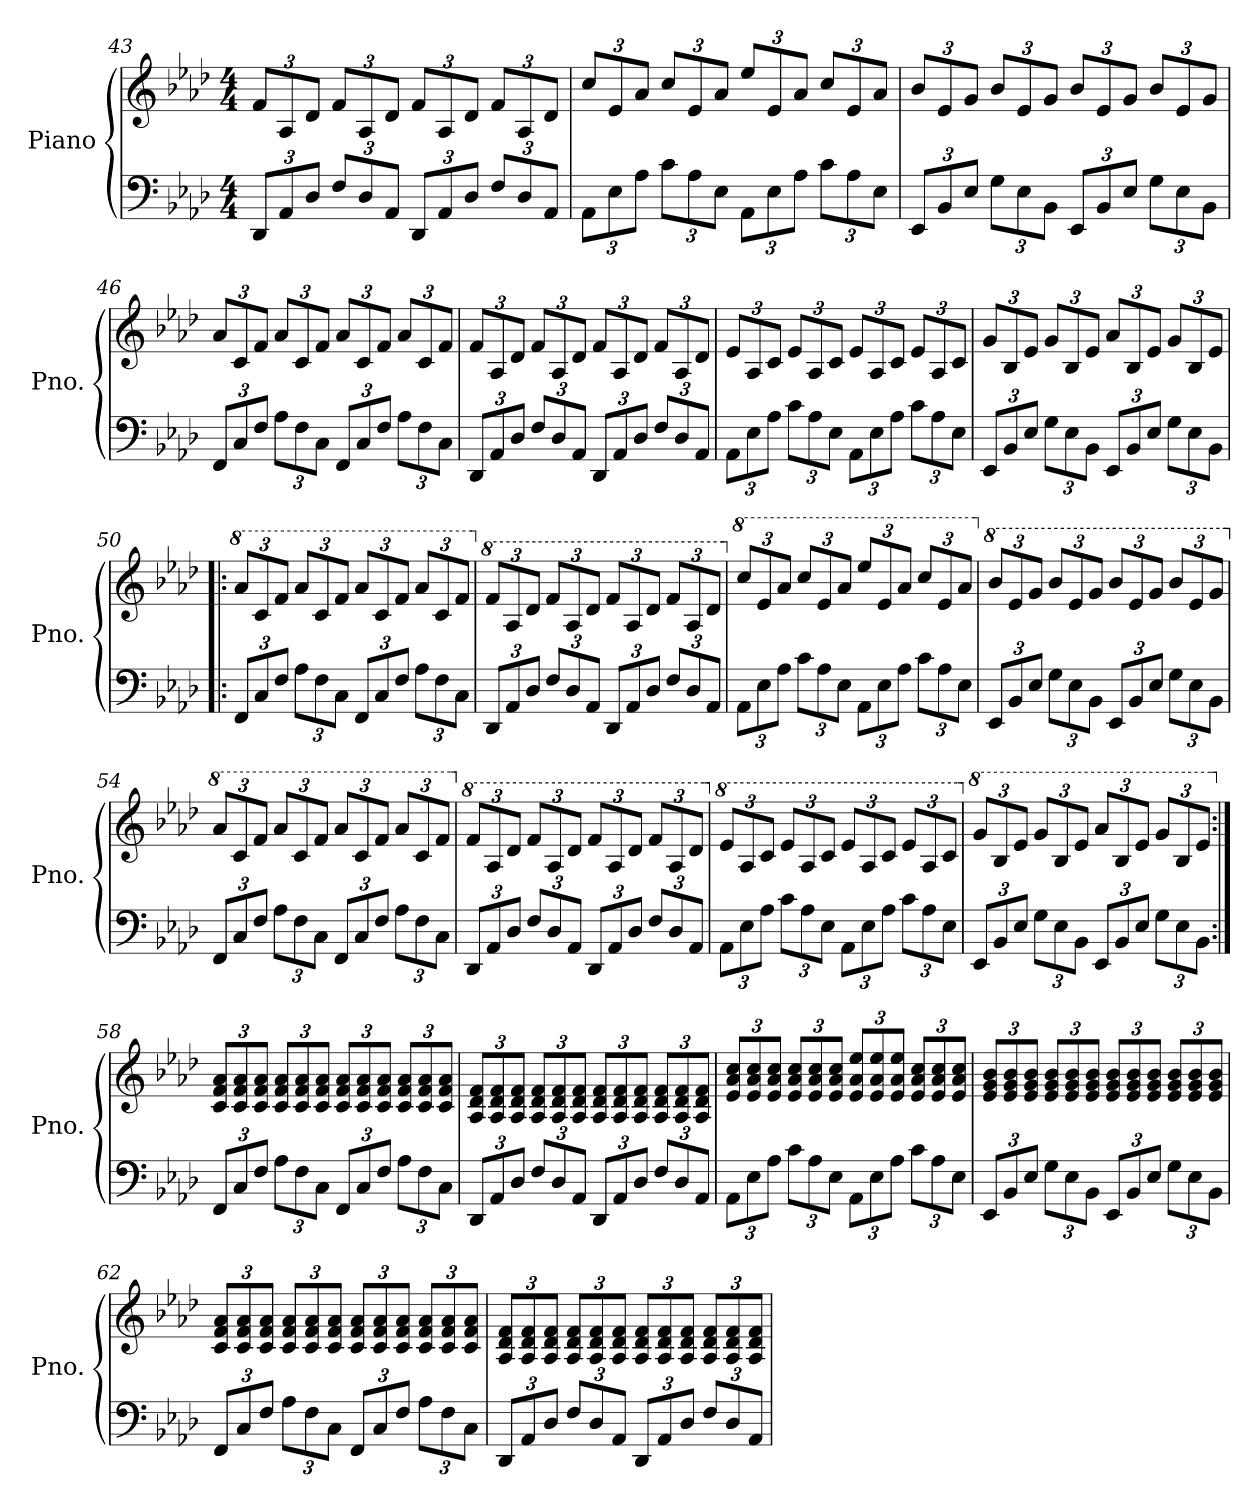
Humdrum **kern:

**kern	**kern
*part1	*part1
*staff2	*staff1
*I"Piano	*
*I'Pno.	*
!!LO:PB:g=z
*clefF4	*clefG2
*k[b-e-a-d-]	*k[b-e-a-d-]
*M4/4	*M4/4
*Xbrackettup	*Xbrackettup
=43	=43
12DD-/L	12f/L
12AA-/	12A-/
12D-/J	12d-/J
12F/L	12f/L
12D-/	12A-/
12AA-/J	12d-/J
12DD-/L	12f/L
12AA-/	12A-/
12D-/J	12d-/J
12F/L	12f/L
12D-/	12A-/
12AA-/J	12d-/J
=44	=44
12AA-\L	12cc/L
12E-\	12e-/
12A-\J	12a-/J
12c\L	12cc/L
12A-\	12e-/
12E-\J	12a-/J
12AA-\L	12ee-/L
12E-\	12e-/
12A-\J	12a-/J
12c\L	12cc/L
12A-\	12e-/
12E-\J	12a-/J
=45	=45
12EE-/L	12b-/L
12BB-/	12e-/
12E-/J	12g/J
12G\L	12b-/L
12E-\	12e-/
12BB-\J	12g/J
12EE-/L	12b-/L
12BB-/	12e-/
12E-/J	12g/J
12G\L	12b-/L
12E-\	12e-/
12BB-\J	12g/J
!!LO:LB:g=z
=46	=46
12FF/L	12a-/L
12C/	12c/
12F/J	12f/J
12A-\L	12a-/L
12F\	12c/
12C\J	12f/J
12FF/L	12a-/L
12C/	12c/
12F/J	12f/J
12A-\L	12a-/L
12F\	12c/
12C\J	12f/J
=47	=47
12DD-/L	12f/L
12AA-/	12A-/
12D-/J	12d-/J
12F/L	12f/L
12D-/	12A-/
12AA-/J	12d-/J
12DD-/L	12f/L
12AA-/	12A-/
12D-/J	12d-/J
12F/L	12f/L
12D-/	12A-/
12AA-/J	12d-/J
=48	=48
12AA-\L	12e-/L
12E-\	12A-/
12A-\J	12c/J
12c\L	12e-/L
12A-\	12A-/
12E-\J	12c/J
12AA-\L	12e-/L
12E-\	12A-/
12A-\J	12c/J
12c\L	12e-/L
12A-\	12A-/
12E-\J	12c/J
!!LO:LB:g=z
=49	=49
12EE-/L	12g/L
12BB-/	12B-/
12E-/J	12e-/J
12G\L	12g/L
12E-\	12B-/
12BB-\J	12e-/J
12EE-/L	12a-/L
12BB-/	12B-/
12E-/J	12e-/J
12G\L	12g/L
12E-\	12B-/
12BB-\J	12e-/J
=50!|:	=50!|:
*	*8va
12FF/L	12aa-/L
12C/	12cc/
12F/J	12ff/J
12A-\L	12aa-/L
12F\	12cc/
12C\J	12ff/J
12FF/L	12aa-/L
12C/	12cc/
12F/J	12ff/J
12A-\L	12aa-/L
12F\	12cc/
12C\J	12ff/J
=51	=51
*	*X8va
*	*8va
12DD-/L	12ff/L
12AA-/	12a-/
12D-/J	12dd-/J
12F/L	12ff/L
12D-/	12a-/
12AA-/J	12dd-/J
12DD-/L	12ff/L
12AA-/	12a-/
12D-/J	12dd-/J
12F/L	12ff/L
12D-/	12a-/
12AA-/J	12dd-/J
!!LO:LB:g=z
=52	=52
*	*X8va
*	*8va
12AA-\L	12ccc/L
12E-\	12ee-/
12A-\J	12aa-/J
12c\L	12ccc/L
12A-\	12ee-/
12E-\J	12aa-/J
12AA-\L	12eee-/L
12E-\	12ee-/
12A-\J	12aa-/J
12c\L	12ccc/L
12A-\	12ee-/
12E-\J	12aa-/J
=53	=53
*	*X8va
*	*8va
12EE-/L	12bb-/L
12BB-/	12ee-/
12E-/J	12gg/J
12G\L	12bb-/L
12E-\	12ee-/
12BB-\J	12gg/J
12EE-/L	12bb-/L
12BB-/	12ee-/
12E-/J	12gg/J
12G\L	12bb-/L
12E-\	12ee-/
12BB-\J	12gg/J
=54	=54
*	*X8va
*	*8va
12FF/L	12aa-/L
12C/	12cc/
12F/J	12ff/J
12A-\L	12aa-/L
12F\	12cc/
12C\J	12ff/J
12FF/L	12aa-/L
12C/	12cc/
12F/J	12ff/J
12A-\L	12aa-/L
12F\	12cc/
12C\J	12ff/J
!!LO:LB:g=z
=55	=55
*	*X8va
*	*8va
12DD-/L	12ff/L
12AA-/	12a-/
12D-/J	12dd-/J
12F/L	12ff/L
12D-/	12a-/
12AA-/J	12dd-/J
12DD-/L	12ff/L
12AA-/	12a-/
12D-/J	12dd-/J
12F/L	12ff/L
12D-/	12a-/
12AA-/J	12dd-/J
=56	=56
*	*X8va
*	*8va
12AA-\L	12ee-/L
12E-\	12a-/
12A-\J	12cc/J
12c\L	12ee-/L
12A-\	12a-/
12E-\J	12cc/J
12AA-\L	12ee-/L
12E-\	12a-/
12A-\J	12cc/J
12c\L	12ee-/L
12A-\	12a-/
12E-\J	12cc/J
=57	=57
*	*X8va
*	*8va
12EE-/L	12gg/L
12BB-/	12b-/
12E-/J	12ee-/J
12G\L	12gg/L
12E-\	12b-/
12BB-\J	12ee-/J
12EE-/L	12aa-/L
12BB-/	12b-/
12E-/J	12ee-/J
12G\L	12gg/L
12E-\	12b-/
12BB-\J	12ee-/J
!!LO:PB:g=z
=58:|!	=58:|!
*	*X8va
12FF/L	12c/ 12f/ 12a-/L
12C/	12c/ 12f/ 12a-/
12F/J	12c/ 12f/ 12a-/J
12A-\L	12c/ 12f/ 12a-/L
12F\	12c/ 12f/ 12a-/
12C\J	12c/ 12f/ 12a-/J
12FF/L	12c/ 12f/ 12a-/L
12C/	12c/ 12f/ 12a-/
12F/J	12c/ 12f/ 12a-/J
12A-\L	12c/ 12f/ 12a-/L
12F\	12c/ 12f/ 12a-/
12C\J	12c/ 12f/ 12a-/J
=59	=59
12DD-/L	12A-/ 12d-/ 12f/L
12AA-/	12A-/ 12d-/ 12f/
12D-/J	12A-/ 12d-/ 12f/J
12F/L	12A-/ 12d-/ 12f/L
12D-/	12A-/ 12d-/ 12f/
12AA-/J	12A-/ 12d-/ 12f/J
12DD-/L	12A-/ 12d-/ 12f/L
12AA-/	12A-/ 12d-/ 12f/
12D-/J	12A-/ 12d-/ 12f/J
12F/L	12A-/ 12d-/ 12f/L
12D-/	12A-/ 12d-/ 12f/
12AA-/J	12A-/ 12d-/ 12f/J
=60	=60
12AA-\L	12e-/ 12a-/ 12cc/L
12E-\	12e-/ 12a-/ 12cc/
12A-\J	12e-/ 12a-/ 12cc/J
12c\L	12e-/ 12a-/ 12cc/L
12A-\	12e-/ 12a-/ 12cc/
12E-\J	12e-/ 12a-/ 12cc/J
12AA-\L	12e-/ 12a-/ 12ee-/L
12E-\	12e-/ 12a-/ 12ee-/
12A-\J	12e-/ 12a-/ 12ee-/J
12c\L	12e-/ 12a-/ 12cc/L
12A-\	12e-/ 12a-/ 12cc/
12E-\J	12e-/ 12a-/ 12cc/J
!!LO:LB:g=z
=61	=61
12EE-/L	12e-/ 12g/ 12b-/L
12BB-/	12e-/ 12g/ 12b-/
12E-/J	12e-/ 12g/ 12b-/J
12G\L	12e-/ 12g/ 12b-/L
12E-\	12e-/ 12g/ 12b-/
12BB-\J	12e-/ 12g/ 12b-/J
12EE-/L	12e-/ 12g/ 12b-/L
12BB-/	12e-/ 12g/ 12b-/
12E-/J	12e-/ 12g/ 12b-/J
12G\L	12e-/ 12g/ 12b-/L
12E-\	12e-/ 12g/ 12b-/
12BB-\J	12e-/ 12g/ 12b-/J
=62	=62
12FF/L	12c/ 12f/ 12a-/L
12C/	12c/ 12f/ 12a-/
12F/J	12c/ 12f/ 12a-/J
12A-\L	12c/ 12f/ 12a-/L
12F\	12c/ 12f/ 12a-/
12C\J	12c/ 12f/ 12a-/J
12FF/L	12c/ 12f/ 12a-/L
12C/	12c/ 12f/ 12a-/
12F/J	12c/ 12f/ 12a-/J
12A-\L	12c/ 12f/ 12a-/L
12F\	12c/ 12f/ 12a-/
12C\J	12c/ 12f/ 12a-/J
=63	=63
12DD-/L	12A-/ 12d-/ 12f/L
12AA-/	12A-/ 12d-/ 12f/
12D-/J	12A-/ 12d-/ 12f/J
12F/L	12A-/ 12d-/ 12f/L
12D-/	12A-/ 12d-/ 12f/
12AA-/J	12A-/ 12d-/ 12f/J
12DD-/L	12A-/ 12d-/ 12f/L
12AA-/	12A-/ 12d-/ 12f/
12D-/J	12A-/ 12d-/ 12f/J
12F/L	12A-/ 12d-/ 12f/L
12D-/	12A-/ 12d-/ 12f/
12AA-/J	12A-/ 12d-/ 12f/J
=	=
*-	*-
